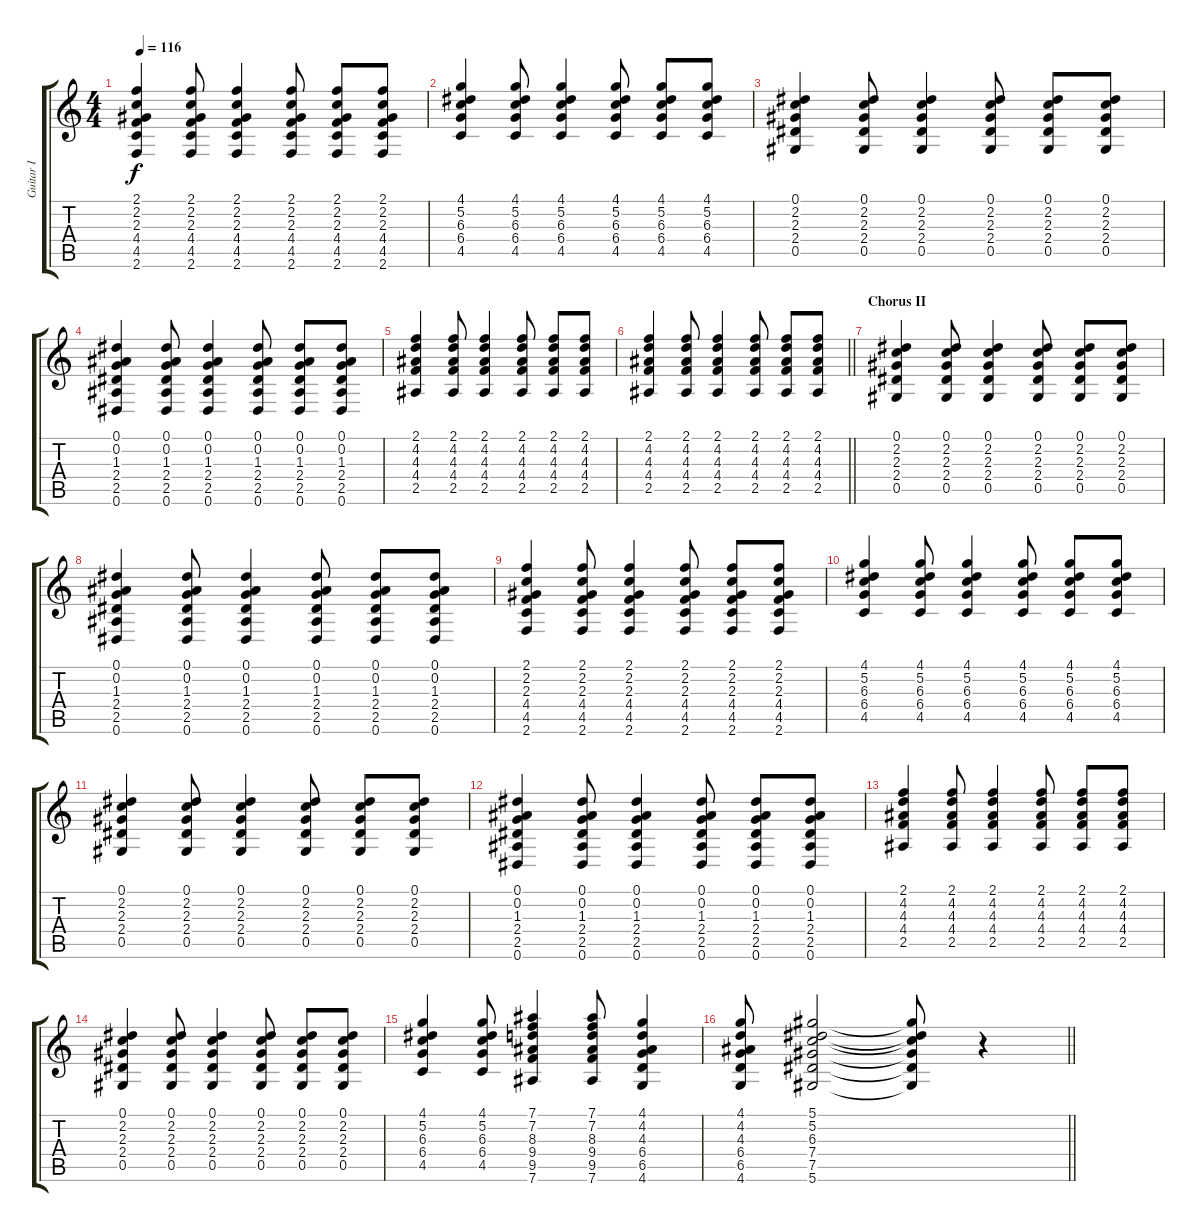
\track ("Guitar I" "Guitar I") {instrument electricguitarclean}
\staff {score tabs}
\tuning (Eb4 Bb3 Gb3 Db3 Ab2 Eb2) {hide}
\ts (4 4)
\tempo 116
\clef g2
\ks c
(2.1 2.2 2.3 4.4 4.5 2.6).4{dy f} (2.1 2.2 2.3 4.4 4.5 2.6).8 (2.1 2.2 2.3 4.4 4.5 2.6).4 (2.1 2.2 2.3 4.4 4.5 2.6).8 (2.1 2.2 2.3 4.4 4.5 2.6).8 (2.1 2.2 2.3 4.4 4.5 2.6).8 |
(4.1 5.2 6.3 6.4 4.5).4 (4.1 5.2 6.3 6.4 4.5).8 (4.1 5.2 6.3 6.4 4.5).4 (4.1 5.2 6.3 6.4 4.5).8 (4.1 5.2 6.3 6.4 4.5).8 (4.1 5.2 6.3 6.4 4.5).8 |
(0.1 2.2 2.3 2.4 0.5).4 (0.1 2.2 2.3 2.4 0.5).8 (0.1 2.2 2.3 2.4 0.5).4 (0.1 2.2 2.3 2.4 0.5).8 (0.1 2.2 2.3 2.4 0.5).8 (0.1 2.2 2.3 2.4 0.5).8 |
(0.1 0.2 1.3 2.4 2.5 0.6).4 (0.1 0.2 1.3 2.4 2.5 0.6).8 (0.1 0.2 1.3 2.4 2.5 0.6).4 (0.1 0.2 1.3 2.4 2.5 0.6).8 (0.1 0.2 1.3 2.4 2.5 0.6).8 (0.1 0.2 1.3 2.4 2.5 0.6).8 |
(2.1 4.2 4.3 4.4 2.5).4 (2.1 4.2 4.3 4.4 2.5).8 (2.1 4.2 4.3 4.4 2.5).4 (2.1 4.2 4.3 4.4 2.5).8 (2.1 4.2 4.3 4.4 2.5).8 (2.1 4.2 4.3 4.4 2.5).8 |
\barLineRight lightlight
(2.1 4.2 4.3 4.4 2.5).4 (2.1 4.2 4.3 4.4 2.5).8 (2.1 4.2 4.3 4.4 2.5).4 (2.1 4.2 4.3 4.4 2.5).8 (2.1 4.2 4.3 4.4 2.5).8 (2.1 4.2 4.3 4.4 2.5).8 |
\section ("" "Chorus II")
(0.1 2.2 2.3 2.4 0.5).4 (0.1 2.2 2.3 2.4 0.5).8 (0.1 2.2 2.3 2.4 0.5).4 (0.1 2.2 2.3 2.4 0.5).8 (0.1 2.2 2.3 2.4 0.5).8 (0.1 2.2 2.3 2.4 0.5).8 |
(0.1 0.2 1.3 2.4 2.5 0.6).4 (0.1 0.2 1.3 2.4 2.5 0.6).8 (0.1 0.2 1.3 2.4 2.5 0.6).4 (0.1 0.2 1.3 2.4 2.5 0.6).8 (0.1 0.2 1.3 2.4 2.5 0.6).8 (0.1 0.2 1.3 2.4 2.5 0.6).8 |
(2.1 2.2 2.3 4.4 4.5 2.6).4 (2.1 2.2 2.3 4.4 4.5 2.6).8 (2.1 2.2 2.3 4.4 4.5 2.6).4 (2.1 2.2 2.3 4.4 4.5 2.6).8 (2.1 2.2 2.3 4.4 4.5 2.6).8 (2.1 2.2 2.3 4.4 4.5 2.6).8 |
(4.1 5.2 6.3 6.4 4.5).4 (4.1 5.2 6.3 6.4 4.5).8 (4.1 5.2 6.3 6.4 4.5).4 (4.1 5.2 6.3 6.4 4.5).8 (4.1 5.2 6.3 6.4 4.5).8 (4.1 5.2 6.3 6.4 4.5).8 |
(0.1 2.2 2.3 2.4 0.5).4 (0.1 2.2 2.3 2.4 0.5).8 (0.1 2.2 2.3 2.4 0.5).4 (0.1 2.2 2.3 2.4 0.5).8 (0.1 2.2 2.3 2.4 0.5).8 (0.1 2.2 2.3 2.4 0.5).8 |
(0.1 0.2 1.3 2.4 2.5 0.6).4 (0.1 0.2 1.3 2.4 2.5 0.6).8 (0.1 0.2 1.3 2.4 2.5 0.6).4 (0.1 0.2 1.3 2.4 2.5 0.6).8 (0.1 0.2 1.3 2.4 2.5 0.6).8 (0.1 0.2 1.3 2.4 2.5 0.6).8 |
(2.1 4.2 4.3 4.4 2.5).4 (2.1 4.2 4.3 4.4 2.5).8 (2.1 4.2 4.3 4.4 2.5).4 (2.1 4.2 4.3 4.4 2.5).8 (2.1 4.2 4.3 4.4 2.5).8 (2.1 4.2 4.3 4.4 2.5).8 |
(0.1 2.2 2.3 2.4 0.5).4 (0.1 2.2 2.3 2.4 0.5).8 (0.1 2.2 2.3 2.4 0.5).4 (0.1 2.2 2.3 2.4 0.5).8 (0.1 2.2 2.3 2.4 0.5).8 (0.1 2.2 2.3 2.4 0.5).8 |
(4.1 5.2 6.3 6.4 4.5).4 (4.1 5.2 6.3 6.4 4.5).8 (7.1 7.2 8.3 9.4 9.5 7.6).4 (7.1 7.2 8.3 9.4 9.5 7.6).8 (4.1 4.2 4.3 6.4 6.5 4.6).4 |
\barLineRight lightlight
(4.1 4.2 4.3 6.4 6.5 4.6).8 (5.1 5.2 6.3 7.4 7.5 5.6).2 (5.1{t} 5.2{t} 6.3{t} 7.4{t} 7.5{t} 5.6{t}).8 r.4
